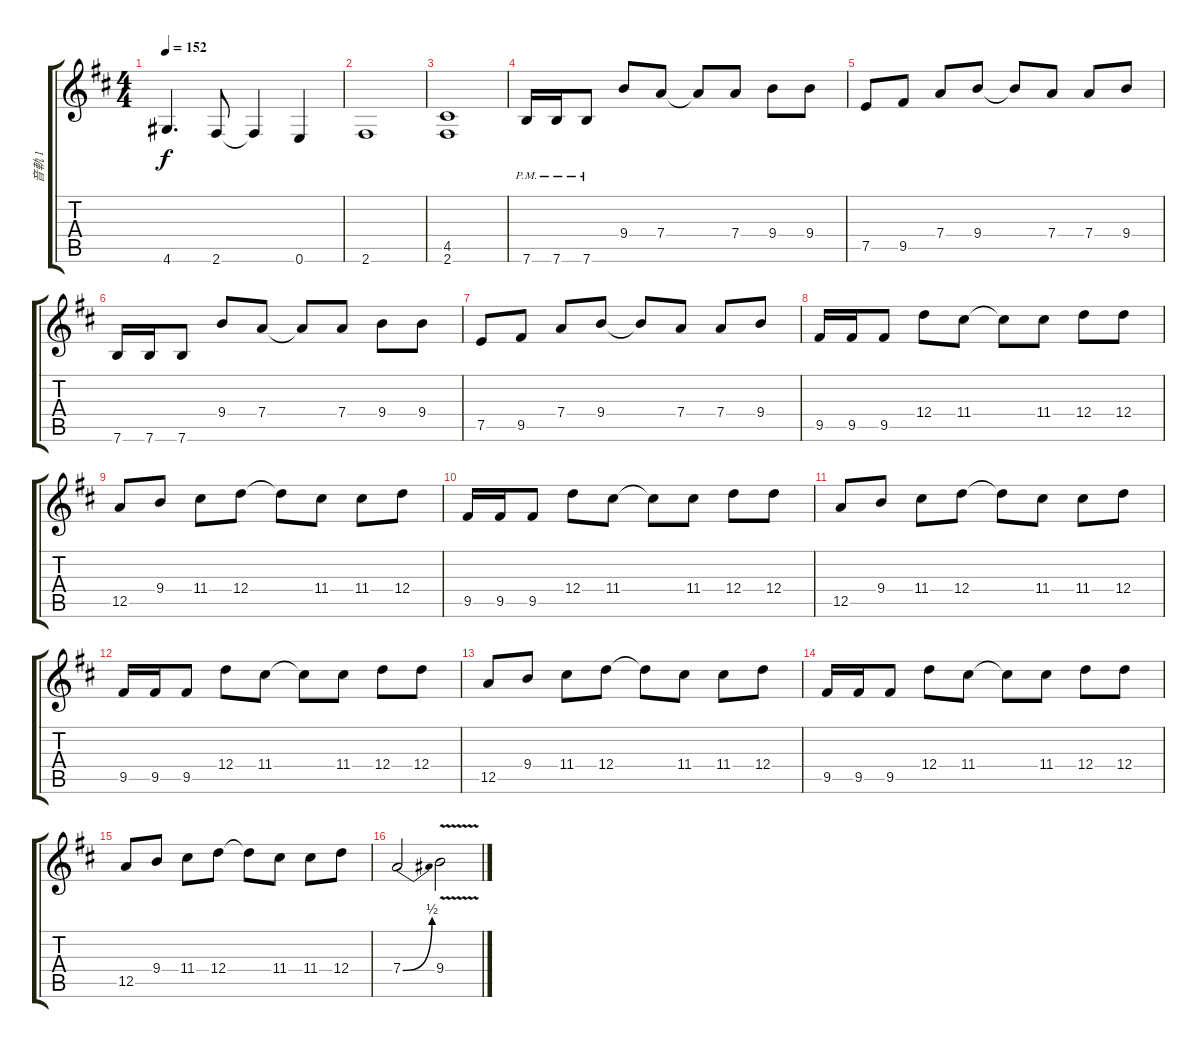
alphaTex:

\track ("音軌 1" "音軌 1") {instrument overdrivenguitar}
\staff {score tabs}
\tuning (E4 B3 G3 D3 A2 E2) {hide}
\ts (4 4)
\tempo 152
\clef g2
\ks bminor
4.6.4{d dy f} 2.6.8 2.6{t}.4 0.6.4 |
2.6.1 |
(4.5 2.6).1 |
7.6{pm}.16 7.6{pm}.16 7.6{pm}.8 9.4.8 7.4.8 7.4{t}.8 7.4.8 9.4.8 9.4.8 |
7.5.8 9.5.8 7.4.8 9.4.8 9.4{t}.8 7.4.8 7.4.8 9.4.8 |
7.6.16 7.6.16 7.6.8 9.4.8 7.4.8 7.4{t}.8 7.4.8 9.4.8 9.4.8 |
7.5.8 9.5.8 7.4.8 9.4.8 9.4{t}.8 7.4.8 7.4.8 9.4.8 |
9.5.16 9.5.16 9.5.8 12.4.8 11.4.8 11.4{t}.8 11.4.8 12.4.8 12.4.8 |
12.5.8 9.4.8 11.4.8 12.4.8 12.4{t}.8 11.4.8 11.4.8 12.4.8 |
9.5.16 9.5.16 9.5.8 12.4.8 11.4.8 11.4{t}.8 11.4.8 12.4.8 12.4.8 |
12.5.8 9.4.8 11.4.8 12.4.8 12.4{t}.8 11.4.8 11.4.8 12.4.8 |
9.5.16 9.5.16 9.5.8 12.4.8 11.4.8 11.4{t}.8 11.4.8 12.4.8 12.4.8 |
12.5.8 9.4.8 11.4.8 12.4.8 12.4{t}.8 11.4.8 11.4.8 12.4.8 |
9.5.16 9.5.16 9.5.8 12.4.8 11.4.8 11.4{t}.8 11.4.8 12.4.8 12.4.8 |
12.5.8 9.4.8 11.4.8 12.4.8 12.4{t}.8 11.4.8 11.4.8 12.4.8 |
7.4{be (bend 0 0 60 2)}.2 9.4{v}.2
